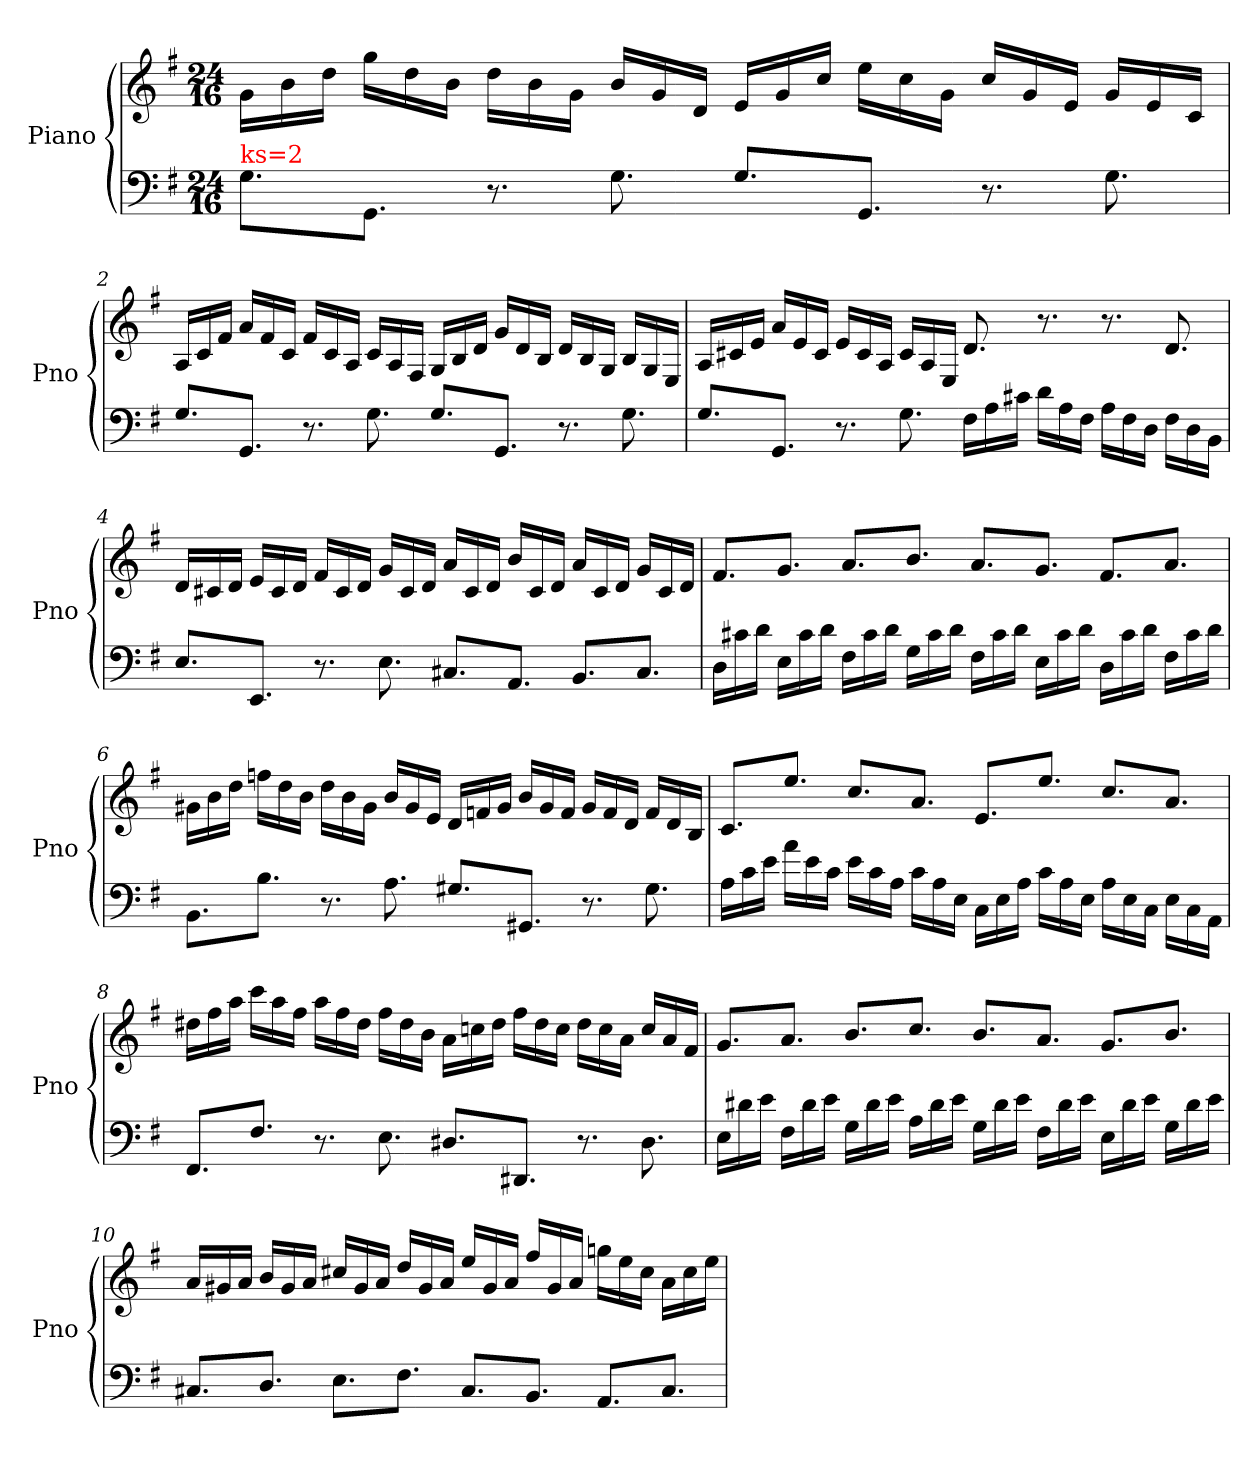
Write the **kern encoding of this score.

**kern	**kern
*part1	*part1
*staff2	*staff1
*I"Piano	*
*I'Pno	*
*clefF4	*clefG2
*k[f#]	*k[f#]
*G:	*G:
*M24/16	*M24/16
=1	=1
!LO:TX:a:color=#FF0000:t=ks=2	!
8.G\L	16g\LL
.	16b\
.	16dd\JJ
8.GG\J	16gg\LL
.	16dd\
.	16b\JJ
8.r	16dd\LL
.	16b\
.	16g\JJ
8.G\	16b/LL
.	16g/
.	16d/JJ
8.G/L	16e/LL
.	16g/
.	16cc/JJ
8.GG/J	16ee\LL
.	16cc\
.	16g\JJ
8.r	16cc/LL
.	16g/
.	16e/JJ
8.G\	16g/LL
.	16e/
.	16c/JJ
!!LO:LB:g=z
=2	=2
8.G/L	16A/LL
.	16c/
.	16f#/JJ
8.GG/J	16a/LL
.	16f#/
.	16c/JJ
8.r	16f#/LL
.	16c/
.	16A/JJ
8.G\	16c/LL
.	16A/
.	16F#/JJ
8.G/L	16G/LL
.	16B/
.	16d/JJ
8.GG/J	16g/LL
.	16d/
.	16B/JJ
8.r	16d/LL
.	16B/
.	16G/JJ
8.G\	16B/LL
.	16G/
.	16E/JJ
!!LO:LB:g=z
=3	=3
8.G/L	16A/LL
.	16c#X/
.	16e/JJ
8.GG/J	16a/LL
.	16e/
.	16c#/JJ
8.r	16e/LL
.	16c#/
.	16A/JJ
8.G\	16c#/LL
.	16A/
.	16E/JJ
16F#\LL	8.d/
16A\	.
16c#X\JJ	.
16d\LL	8.r
16A\	.
16F#\JJ	.
16A\LL	8.r
16F#\	.
16D\JJ	.
16F#\LL	8.d/
16D\	.
16BB\JJ	.
!!LO:LB:g=z
=4	=4
8.E/L	16d/LL
.	16c#X/
.	16d/JJ
8.EE/J	16e/LL
.	16c#/
.	16d/JJ
8.r	16f#/LL
.	16c#/
.	16d/JJ
8.E\	16g/LL
.	16c#/
.	16d/JJ
8.C#X/L	16a/LL
.	16c#/
.	16d/JJ
8.AA/J	16b/LL
.	16c#/
.	16d/JJ
8.BB/L	16a/LL
.	16c#/
.	16d/JJ
8.C#/J	16g/LL
.	16c#/
.	16d/JJ
!!LO:LB:g=z
=5	=5
16D\LL	8.f#/L
16c#X\	.
16d\JJ	.
16E\LL	8.g/J
16c#\	.
16d\JJ	.
16F#\LL	8.a/L
16c#\	.
16d\JJ	.
16G\LL	8.b/J
16c#\	.
16d\JJ	.
16F#\LL	8.a/L
16c#\	.
16d\JJ	.
16E\LL	8.g/J
16c#\	.
16d\JJ	.
16D\LL	8.f#/L
16c#\	.
16d\JJ	.
16F#\LL	8.a/J
16c#\	.
16d\JJ	.
!!LO:PB:g=z
=6	=6
8.BB\L	16g#X\LL
.	16b\
.	16dd\JJ
8.B\J	16ffn\LL
.	16dd\
.	16b\JJ
8.r	16dd\LL
.	16b\
.	16g#\JJ
8.A\	16b/LL
.	16g#/
.	16e/JJ
8.G#X/L	16d/LL
.	16fn/
.	16g#/JJ
8.GG#X/J	16b/LL
.	16g#/
.	16f/JJ
8.r	16g#/LL
.	16f/
.	16d/JJ
8.G#\	16f/LL
.	16d/
.	16B/JJ
!!LO:LB:g=z
=7	=7
16A\LL	8.c/L
16c\	.
16e\JJ	.
16a\LL	8.ee/J
16e\	.
16c\JJ	.
16e\LL	8.cc/L
16c\	.
16A\JJ	.
16c\LL	8.a/J
16A\	.
16E\JJ	.
16C\LL	8.e/L
16E\	.
16A\JJ	.
16c\LL	8.ee/J
16A\	.
16E\JJ	.
16A\LL	8.cc/L
16E\	.
16C\JJ	.
16E\LL	8.a/J
16C\	.
16AA\JJ	.
!!LO:LB:g=z
=8	=8
8.FF#/L	16dd#X\LL
.	16ff#\
.	16aa\JJ
8.F#/J	16ccc\LL
.	16aa\
.	16ff#\JJ
8.r	16aa\LL
.	16ff#\
.	16dd#\JJ
8.E\	16ff#\LL
.	16dd#\
.	16b\JJ
8.D#X/L	16a\LL
.	16ccn\
.	16dd#\JJ
8.DD#X/J	16ff#\LL
.	16dd#\
.	16cc\JJ
8.r	16dd#\LL
.	16cc\
.	16a\JJ
8.D#\	16cc/LL
.	16a/
.	16f#/JJ
!!LO:LB:g=z
=9	=9
16E\LL	8.g/L
16d#X\	.
16e\JJ	.
16F#\LL	8.a/J
16d#\	.
16e\JJ	.
16G\LL	8.b/L
16d#\	.
16e\JJ	.
16A\LL	8.cc/J
16d#\	.
16e\JJ	.
16G\LL	8.b/L
16d#\	.
16e\JJ	.
16F#\LL	8.a/J
16d#\	.
16e\JJ	.
16E\LL	8.g/L
16d#\	.
16e\JJ	.
16G\LL	8.b/J
16d#\	.
16e\JJ	.
!!LO:LB:g=z
=10	=10
8.C#X/L	16a/LL
.	16g#X/
.	16a/JJ
8.D/J	16b/LL
.	16g#/
.	16a/JJ
8.E\L	16cc#X/LL
.	16g#/
.	16a/JJ
8.F#\J	16dd/LL
.	16g#/
.	16a/JJ
8.C#/L	16ee/LL
.	16g#/
.	16a/JJ
8.BB/J	16ff#/LL
.	16g#/
.	16a/JJ
8.AA/L	16ggn\LL
.	16ee\
.	16cc#\JJ
8.C#/J	16a\LL
.	16cc#\
.	16ee\JJ
=	=
*-	*-
